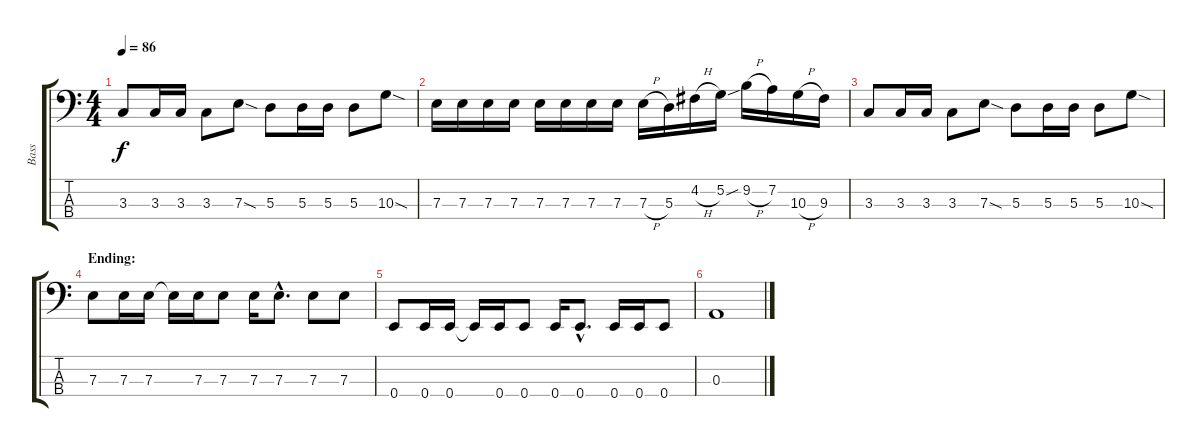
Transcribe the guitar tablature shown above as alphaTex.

\track ("Bass" "Bass") {instrument electricbasspick}
\staff {score tabs}
\tuning (G2 D2 A1 E1) {hide}
\ts (4 4)
\tempo 86
\clef f4
\ks c
3.3.8{dy f} 3.3.16 3.3.16 3.3.8 7.3{sod}.8 5.3.8 5.3.16 5.3.16 5.3.8 10.3{sod}.8 |
7.3.16 7.3.16 7.3.16 7.3.16 7.3.16 7.3.16 7.3.16 7.3.16 7.3{h}.16 5.3.16 4.2{h}.16 5.2{sou}.16 9.2{h}.16 7.2.16 10.3{h}.16 9.3.16 |
3.3.8 3.3.16 3.3.16 3.3.8 7.3{sod}.8 5.3.8 5.3.16 5.3.16 5.3.8 10.3{sod}.8 |
\section ("" "Ending:")
7.3.8 7.3.16 7.3.16 7.3{t}.16 7.3.16 7.3.8 7.3.16 7.3{hac}.8{d} 7.3.8 7.3.8 |
0.4.8 0.4.16 0.4.16 0.4{t}.16 0.4.16 0.4.8 0.4.16 0.4{hac}.8{d} 0.4.16 0.4.16 0.4.8 |
0.3.1
